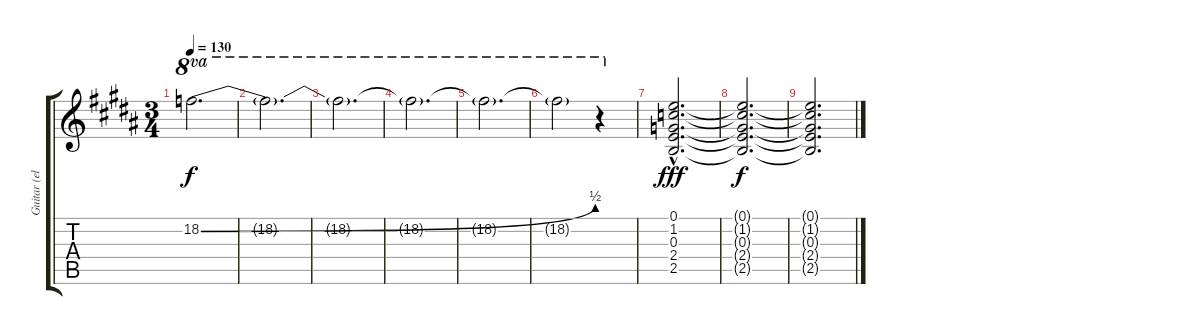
\track ("Guitar (elec.)" "Guitar (el") {instrument overdrivenguitar}
\staff {score tabs}
\tuning (E4 B3 G3 D3 A2 E2) {hide}
\ts (3 4)
\section ("" "")
\tempo 130
\clef g2
\ks b
18.2{be (bend 0 0 60 2)}.2{d ot 8va dy f} |
18.2{t}.2{d ot 8va} |
18.2{t}.2{d ot 8va} |
18.2{t}.2{d ot 8va} |
18.2{t}.2{d ot 8va} |
18.2{t}.2{ot 8va} r.4{ot 8va} |
(0.1{hac} 1.2{hac} 0.3{hac} 2.4{hac} 2.5{hac}).2{d dy fff} |
(0.1{t} 1.2{t} 0.3{t} 2.4{t} 2.5{t}).2{d dy f} |
(0.1{t} 1.2{t} 0.3{t} 2.4{t} 2.5{t}).2{d}
